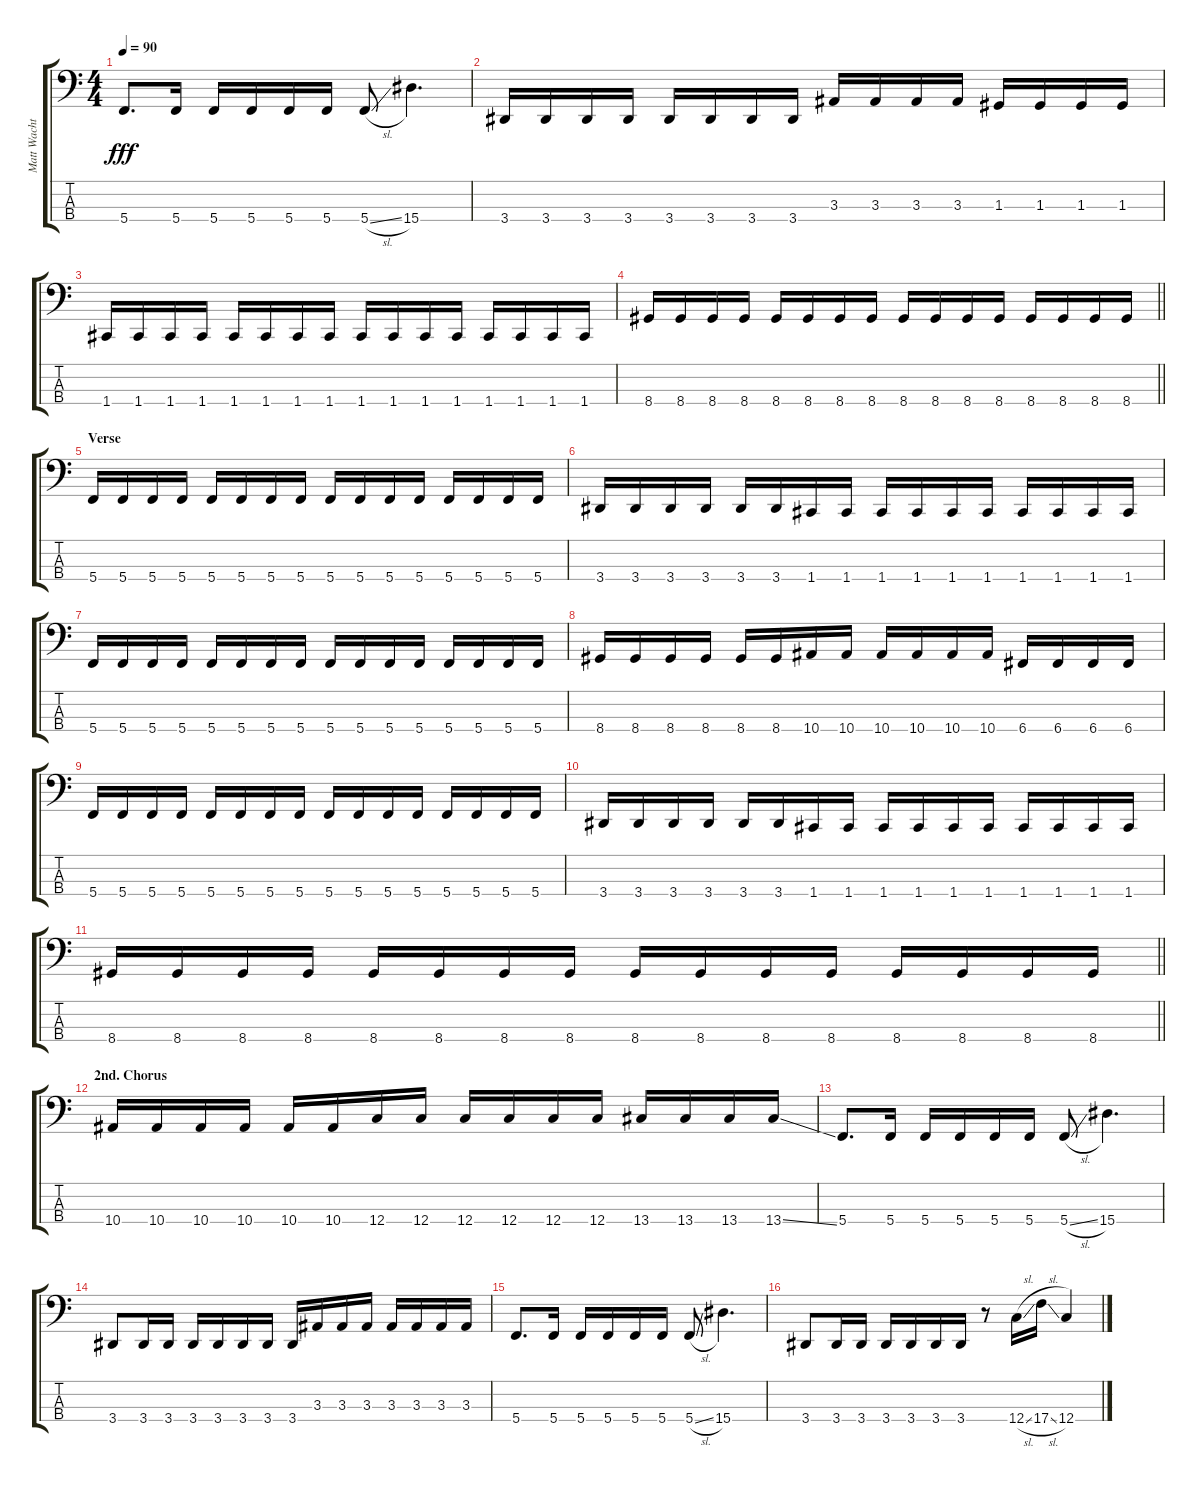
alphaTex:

\track ("Matt Wachter - Bass" "Matt Wacht") {instrument electricbasspick}
\staff {score tabs}
\tuning (F2 C2 G1 C1) {hide}
\ts (4 4)
\tempo 90
\clef f4
\ks c
5.4.8{d dy fff} 5.4.16 5.4.16 5.4.16 5.4.16 5.4.16 5.4{sl}.8 15.4.4{d} |
3.4.16 3.4.16 3.4.16 3.4.16 3.4.16 3.4.16 3.4.16 3.4.16 3.3.16 3.3.16 3.3.16 3.3.16 1.3.16 1.3.16 1.3.16 1.3.16 |
1.4.16 1.4.16 1.4.16 1.4.16 1.4.16 1.4.16 1.4.16 1.4.16 1.4.16 1.4.16 1.4.16 1.4.16 1.4.16 1.4.16 1.4.16 1.4.16 |
\barLineRight lightlight
8.4.16 8.4.16 8.4.16 8.4.16 8.4.16 8.4.16 8.4.16 8.4.16 8.4.16 8.4.16 8.4.16 8.4.16 8.4.16 8.4.16 8.4.16 8.4.16 |
\section ("" "Verse")
5.4.16 5.4.16 5.4.16 5.4.16 5.4.16 5.4.16 5.4.16 5.4.16 5.4.16 5.4.16 5.4.16 5.4.16 5.4.16 5.4.16 5.4.16 5.4.16 |
3.4.16 3.4.16 3.4.16 3.4.16 3.4.16 3.4.16 1.4.16 1.4.16 1.4.16 1.4.16 1.4.16 1.4.16 1.4.16 1.4.16 1.4.16 1.4.16 |
5.4.16 5.4.16 5.4.16 5.4.16 5.4.16 5.4.16 5.4.16 5.4.16 5.4.16 5.4.16 5.4.16 5.4.16 5.4.16 5.4.16 5.4.16 5.4.16 |
8.4.16 8.4.16 8.4.16 8.4.16 8.4.16 8.4.16 10.4.16 10.4.16 10.4.16 10.4.16 10.4.16 10.4.16 6.4.16 6.4.16 6.4.16 6.4.16 |
5.4.16 5.4.16 5.4.16 5.4.16 5.4.16 5.4.16 5.4.16 5.4.16 5.4.16 5.4.16 5.4.16 5.4.16 5.4.16 5.4.16 5.4.16 5.4.16 |
3.4.16 3.4.16 3.4.16 3.4.16 3.4.16 3.4.16 1.4.16 1.4.16 1.4.16 1.4.16 1.4.16 1.4.16 1.4.16 1.4.16 1.4.16 1.4.16 |
\barLineRight lightlight
8.4.16 8.4.16 8.4.16 8.4.16 8.4.16 8.4.16 8.4.16 8.4.16 8.4.16 8.4.16 8.4.16 8.4.16 8.4.16 8.4.16 8.4.16 8.4.16 |
\section ("" "2nd. Chorus")
10.4.16 10.4.16 10.4.16 10.4.16 10.4.16 10.4.16 12.4.16 12.4.16 12.4.16 12.4.16 12.4.16 12.4.16 13.4.16 13.4.16 13.4.16 13.4{ss}.16 |
5.4.8{d} 5.4.16 5.4.16 5.4.16 5.4.16 5.4.16 5.4{sl}.8 15.4.4{d} |
3.4.8 3.4.16 3.4.16 3.4.16 3.4.16 3.4.16 3.4.16 3.4.16 3.3.16 3.3.16 3.3.16 3.3.16 3.3.16 3.3.16 3.3.16 |
5.4.8{d} 5.4.16 5.4.16 5.4.16 5.4.16 5.4.16 5.4{sl}.8 15.4.4{d} |
3.4.8 3.4.16 3.4.16 3.4.16 3.4.16 3.4.16 3.4.16 r.8 12.4{sl}.16 17.4{sl}.16 12.4{ss}.4
